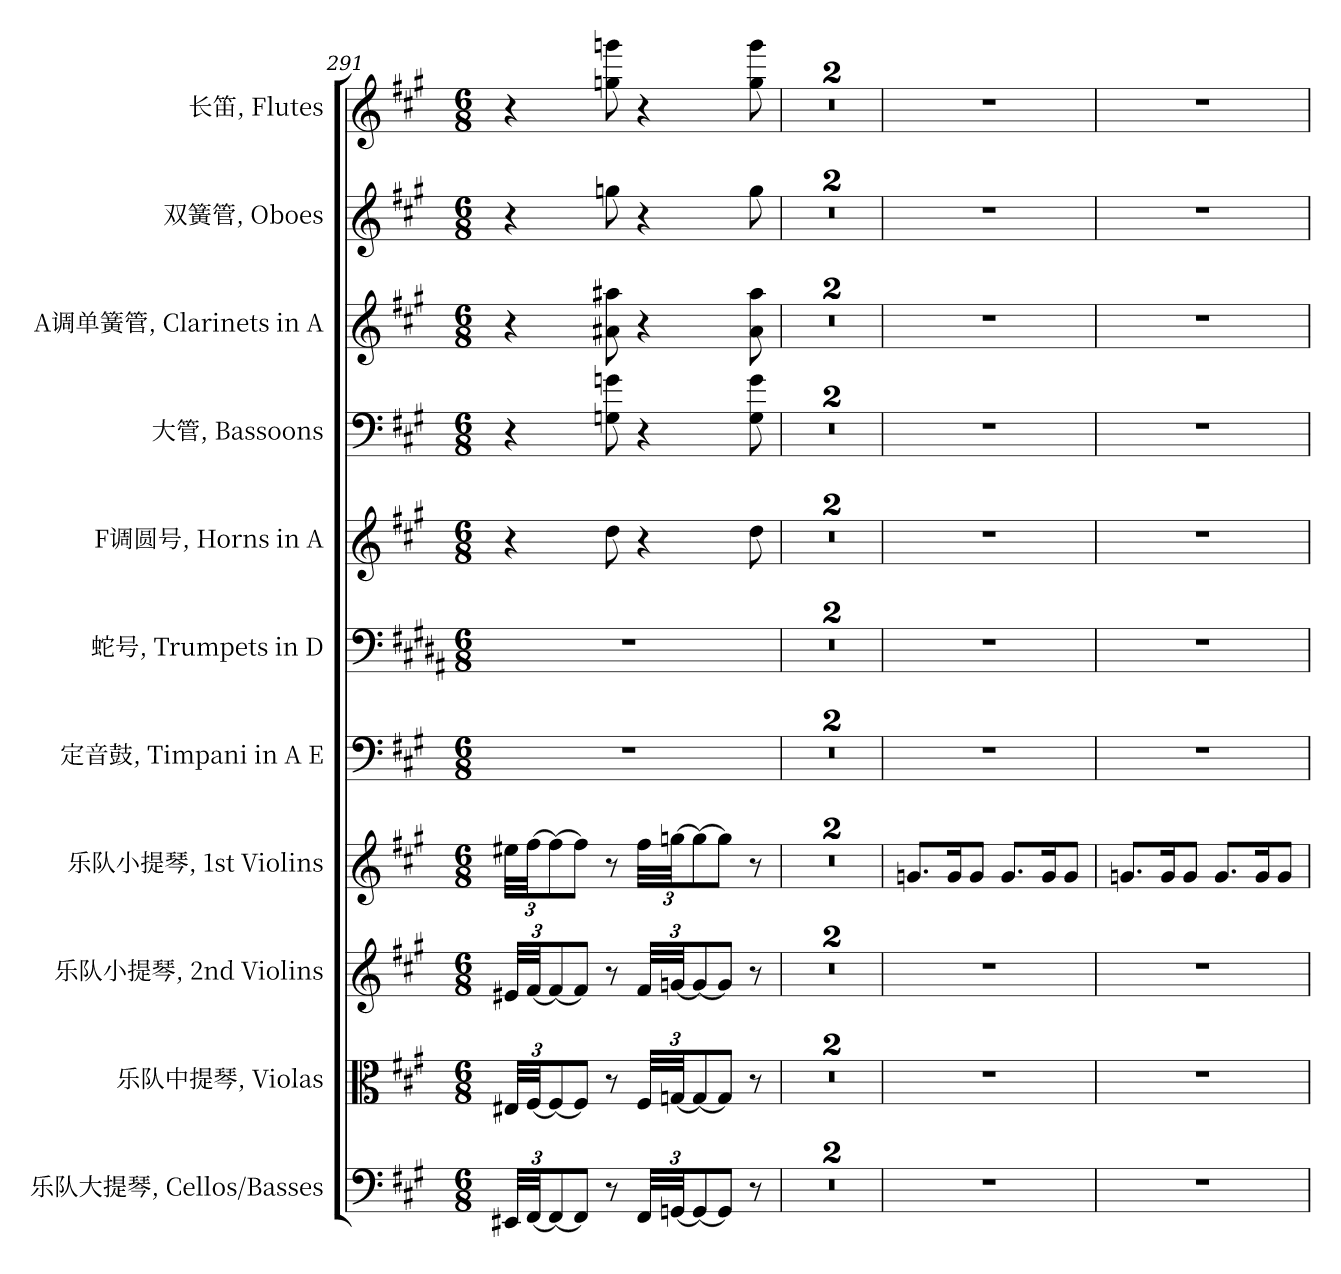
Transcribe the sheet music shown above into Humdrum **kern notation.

**kern	**kern	**kern	**kern	**kern	**kern	**kern	**kern	**kern	**kern	**kern
*part11	*part10	*part9	*part8	*part7	*part6	*part5	*part4	*part3	*part2	*part1
*staff11	*staff10	*staff9	*staff8	*staff7	*staff6	*staff5	*staff4	*staff3	*staff2	*staff1
*I"乐队大提琴, Cellos/Basses	*I"乐队中提琴, Violas	*I"乐队小提琴, 2nd Violins	*I"乐队小提琴, 1st Violins	*I"定音鼓, Timpani in A E	*I"蛇号, Trumpets in D	*I"F调圆号, Horns in A	*I"大管, Bassoons	*I"A调单簧管, Clarinets in A	*I"双簧管, Oboes	*I"长笛, Flutes
*	*I'Vlas.	*I'Vlns.	*I'Vlns.	*I'Timp.	*	*I'F Hn.	*I'Bsn.	*I'A Cl.	*I'Ob.	*I'Fl.
*clefF4	*clefC3	*clefG2	*clefG2	*clefF4	*clefF4	*clefG2	*clefF4	*clefG2	*clefG2	*clefG2
*	*	*	*	*	*ITrd1c2	*ITrd4c7	*	*ITrd2c3	*	*
*k[f#c#g#]	*k[f#c#g#]	*k[f#c#g#]	*k[f#c#g#]	*k[f#c#g#]	*k[f#c#g#]	*k[f#c#]	*k[f#c#g#]	*k[f#c#g#d#a#e#]	*k[f#c#g#]	*k[f#c#g#]
*M6/8	*M6/8	*M6/8	*M6/8	*M6/8	*M6/8	*M6/8	*M6/8	*M6/8	*M6/8	*M6/8
*Xbrackettup	*Xbrackettup	*Xbrackettup	*Xbrackettup	*	*	*	*	*	*	*
=291	=291	=291	=291	=291	=291	=291	=291	=291	=291	=291
48EE#X/LLL	48E#X/LLL	48e#X/LLL	48ee#X\LLL	2.r	2.r	4r	4r	4r	4r	4r
[48FF#/JJ	[48F#/JJ	[48f#/JJ	[48ff#\JJ	.	.	.	.	.	.	.
12FF#/_	12F#/_	12f#/_	12ff#\_	.	.	.	.	.	.	.
8FF#/J]	8F#/J]	8f#/J]	8ff#\J]	.	.	.	.	.	.	.
8r	8r	8r	8r	.	.	8g\	8Gn\ 8gn\	8f##X\ 8ff##X\	8ggn\	8ggn\ 8gggn\
48FF#/LLL	48F#/LLL	48f#/LLL	48ff#\LLL	.	.	4r	4r	4r	4r	4r
[48GGn/JJ	[48Gn/JJ	[48gn/JJ	[48ggn\JJ	.	.	.	.	.	.	.
12GG/_	12G/_	12g/_	12gg\_	.	.	.	.	.	.	.
8GG/J]	8G/J]	8g/J]	8gg\J]	.	.	.	.	.	.	.
8r	8r	8r	8r	.	.	8g\	8G\ 8g\	8f##\ 8ff##\	8gg\	8gg\ 8ggg\
=292	=292	=292	=292	=292	=292	=292	=292	=292	=292	=292
2.r	2.r	2.r	2.r	2.r	2.r	2.r	2.r	2.r	2.r	2.r
=293	=293	=293	=293	=293	=293	=293	=293	=293	=293	=293
2.r	2.r	2.r	2.r	2.r	2.r	2.r	2.r	2.r	2.r	2.r
=294	=294	=294	=294	=294	=294	=294	=294	=294	=294	=294
2.r	2.r	2.r	8.gn/L	2.r	2.r	2.r	2.r	2.r	2.r	2.r
.	.	.	16g/K	.	.	.	.	.	.	.
.	.	.	8g/J	.	.	.	.	.	.	.
.	.	.	8.g/L	.	.	.	.	.	.	.
.	.	.	16g/K	.	.	.	.	.	.	.
.	.	.	8g/J	.	.	.	.	.	.	.
!!LO:PB:g=z
=295	=295	=295	=295	=295	=295	=295	=295	=295	=295	=295
2.r	2.r	2.r	8.gn/L	2.r	2.r	2.r	2.r	2.r	2.r	2.r
.	.	.	16g/K	.	.	.	.	.	.	.
.	.	.	8g/J	.	.	.	.	.	.	.
.	.	.	8.g/L	.	.	.	.	.	.	.
.	.	.	16g/K	.	.	.	.	.	.	.
.	.	.	8g/J	.	.	.	.	.	.	.
=	=	=	=	=	=	=	=	=	=	=
*-	*-	*-	*-	*-	*-	*-	*-	*-	*-	*-
